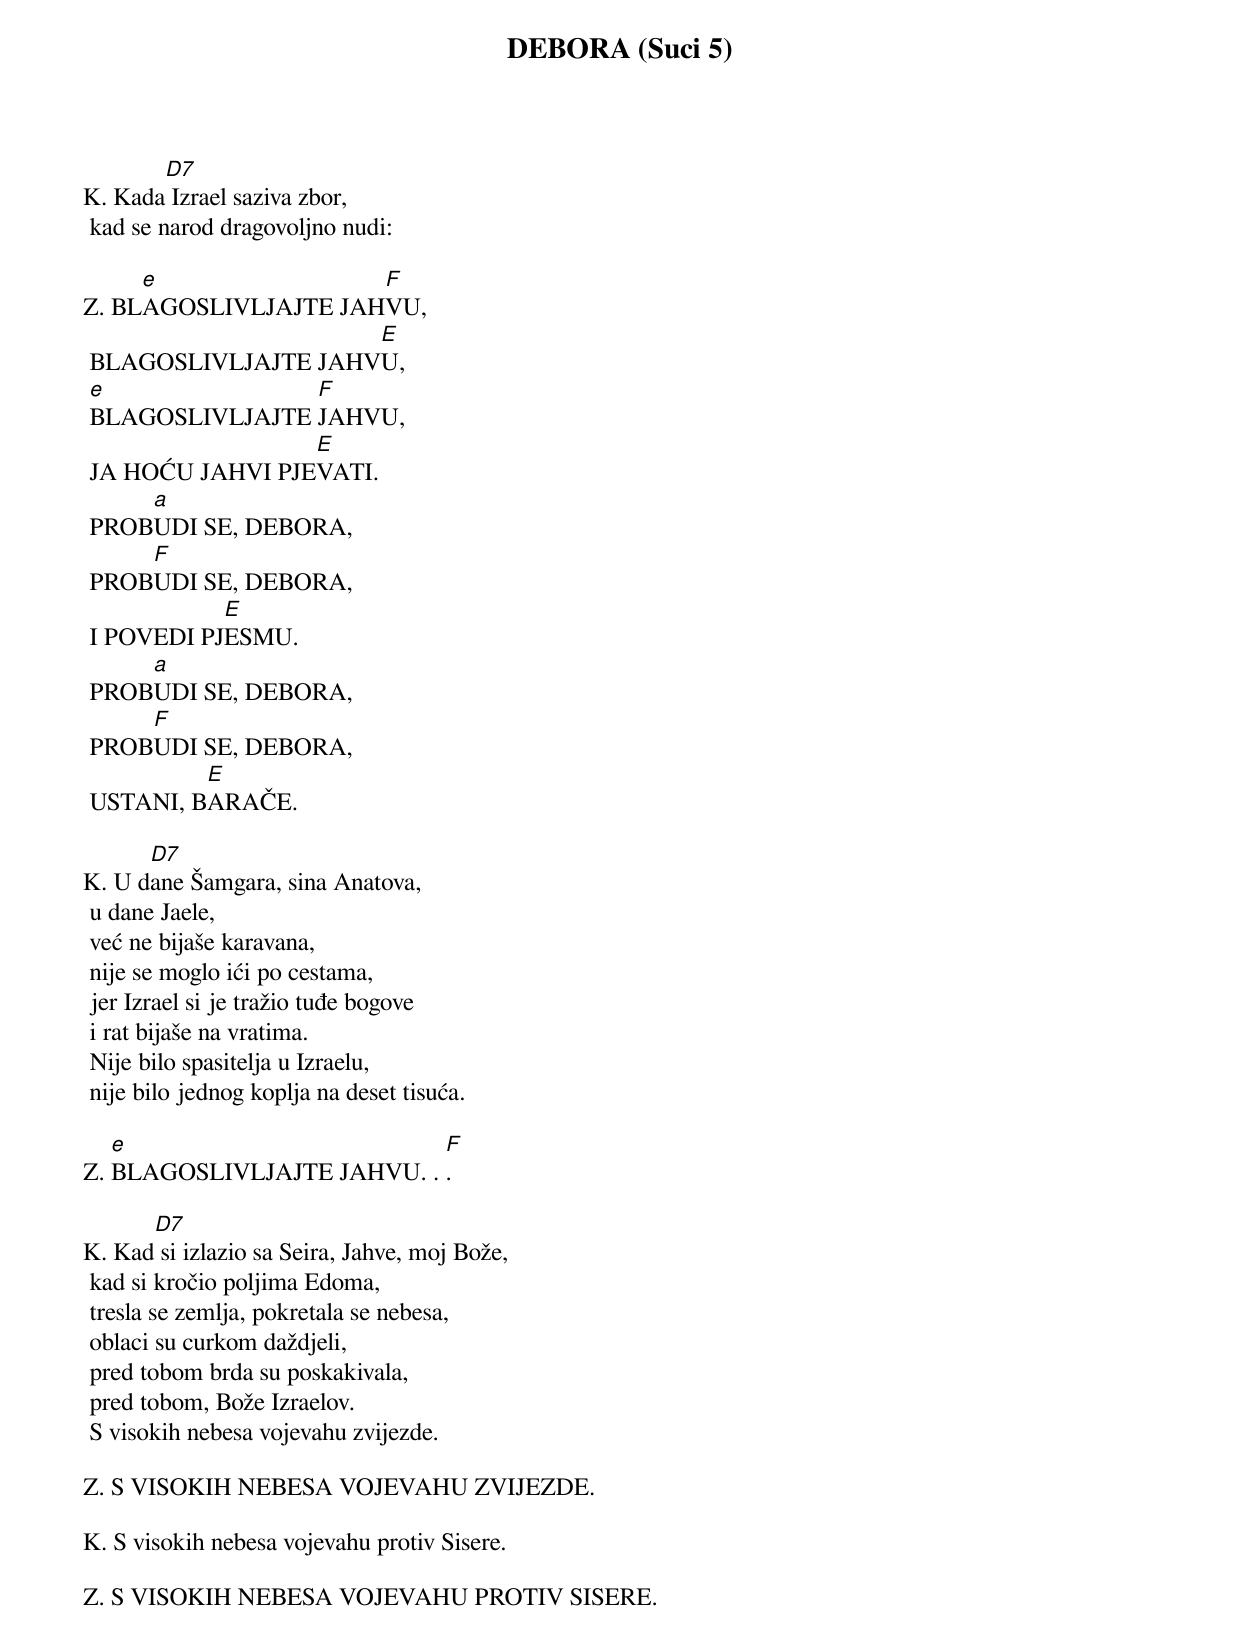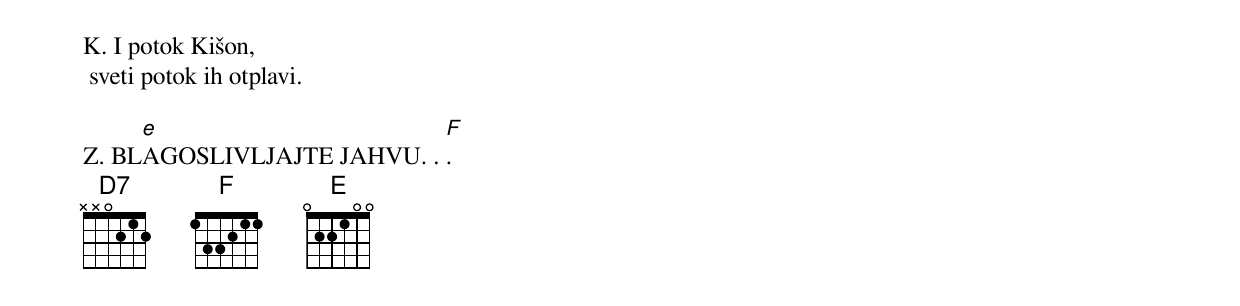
{title: DEBORA (Suci 5)}

K.	Kada[D7] Izrael saziva zbor,
	kad se narod dragovoljno nudi:

Z.	BL[e]AGOSLIVLJAJTE JAH[F]VU,
	BLAGOSLIVLJAJTE JAHV[E]U,
	[e]BLAGOSLIVLJAJTE [F]JAHVU,
	JA HOĆU JAHVI PJE[E]VATI.
	PROB[a]UDI SE, DEBORA,
	PROB[F]UDI SE, DEBORA,
	I POVEDI PJ[E]ESMU.
	PROB[a]UDI SE, DEBORA,
	PROB[F]UDI SE, DEBORA,
	USTANI, B[E]ARAČE.

K.	U d[D7]ane Šamgara, sina Anatova,
	u dane Jaele,
	već ne bijaše karavana,
	nije se moglo ići po cestama,
	jer Izrael si je tražio tuđe bogove
	i rat bijaše na vratima.
	Nije bilo spasitelja u Izraelu,
	nije bilo jednog koplja na deset tisuća.

Z.	[e]BLAGOSLIVLJAJTE JAHVU. . [F].

K.	Kad[D7] si izlazio sa Seira, Jahve, moj Bože,
	kad si kročio poljima Edoma,
	tresla se zemlja, pokretala se nebesa,
	oblaci su curkom daždjeli,
	pred tobom brda su poskakivala,
	pred tobom, Bože Izraelov.
	S visokih nebesa vojevahu zvijezde.

Z.	S VISOKIH NEBESA VOJEVAHU ZVIJEZDE.

K.	S visokih nebesa vojevahu protiv Sisere.

Z.	S VISOKIH NEBESA VOJEVAHU PROTIV SISERE.

K.	I potok Kišon,
	sveti potok ih otplavi.

Z.	BL[e]AGOSLIVLJAJTE JAHVU. . [F].
